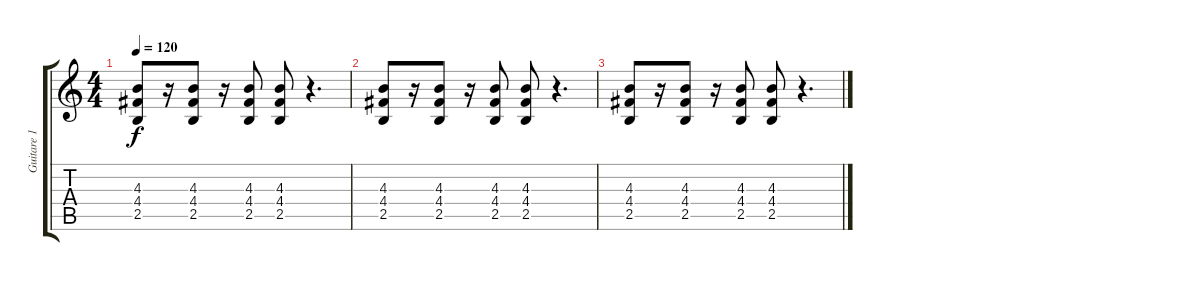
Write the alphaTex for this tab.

\track ("Guitare 1" "Guitare 1") {instrument acousticguitarnylon}
\staff {score tabs}
\tuning (E4 B3 G3 D3 A2 E2) {hide}
\ts (4 4)
\tempo 120
\clef g2
\ks c
(4.3 4.4 2.5).8{dy f instrument distortionguitar} r.16 (4.3 4.4 2.5).8 r.16 (4.3 4.4 2.5).8 (4.3 4.4 2.5).8 r.4{d} |
(4.3 4.4 2.5).8{instrument distortionguitar} r.16 (4.3 4.4 2.5).8 r.16 (4.3 4.4 2.5).8 (4.3 4.4 2.5).8 r.4{d} |
(4.3 4.4 2.5).8{instrument distortionguitar} r.16 (4.3 4.4 2.5).8 r.16 (4.3 4.4 2.5).8 (4.3 4.4 2.5).8 r.4{d}
